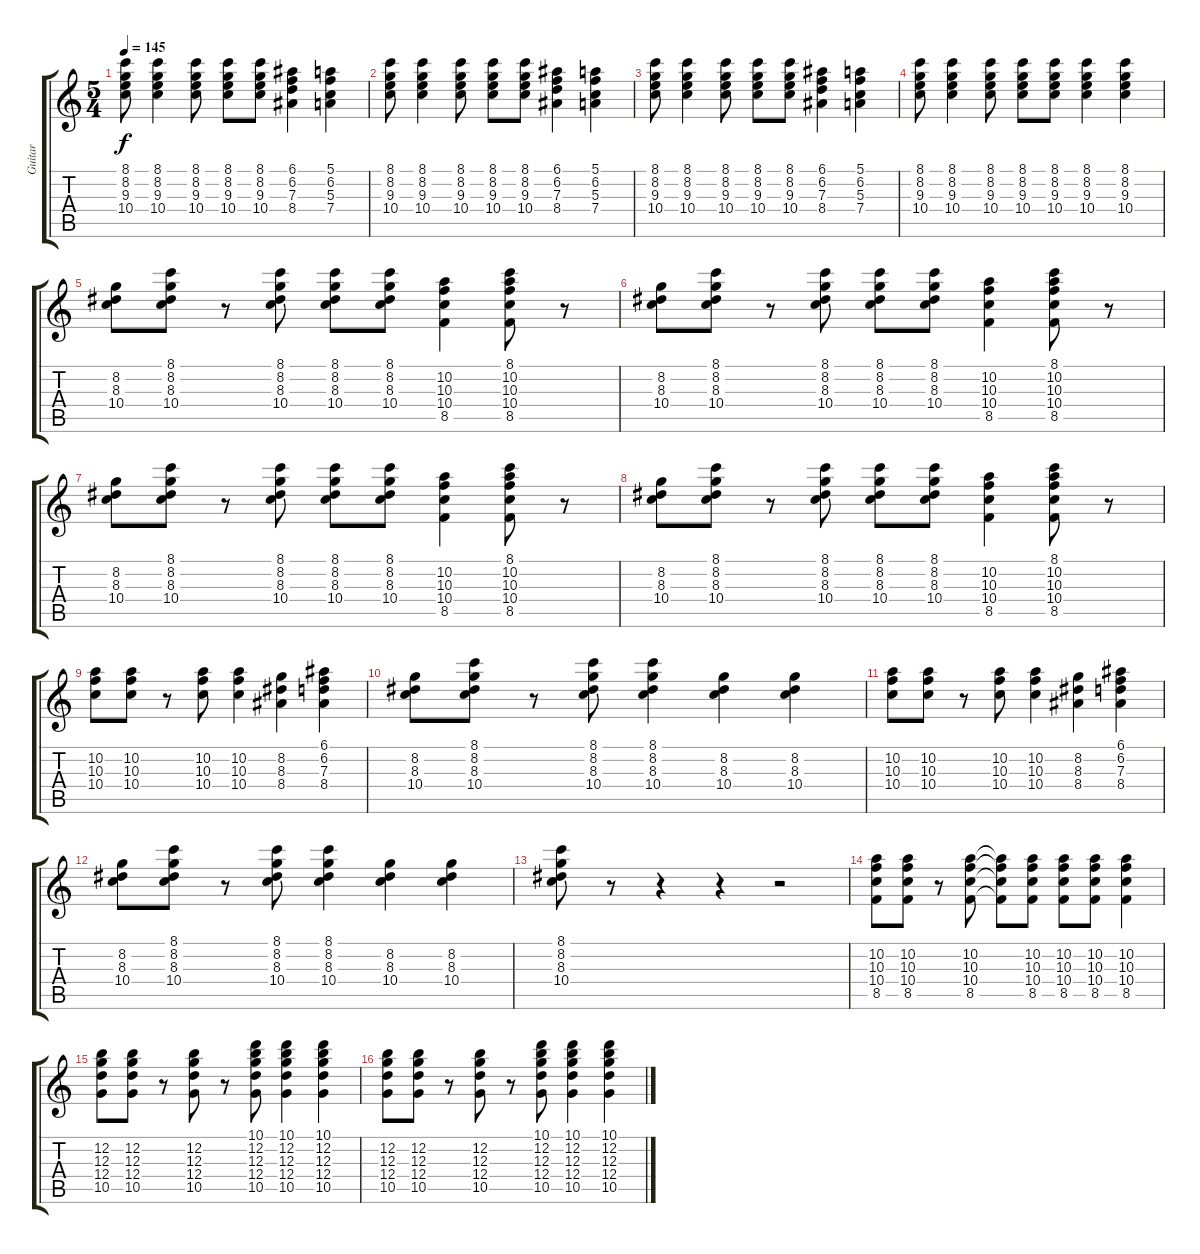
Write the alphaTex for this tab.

\track ("Guitar" "Guitar") {instrument acousticguitarnylon}
\staff {score tabs}
\tuning (E4 B3 G3 D3 A2 E2) {hide}
\ts (5 4)
\tempo 145
\clef g2
\ks c
(8.1 8.2 9.3 10.4).8{dy f} (8.1 8.2 9.3 10.4).4 (8.1 8.2 9.3 10.4).8 (8.1 8.2 9.3 10.4).8 (8.1 8.2 9.3 10.4).8 (6.1 6.2 7.3 8.4).4 (5.1 6.2 5.3 7.4).4 |
(8.1 8.2 9.3 10.4).8 (8.1 8.2 9.3 10.4).4 (8.1 8.2 9.3 10.4).8 (8.1 8.2 9.3 10.4).8 (8.1 8.2 9.3 10.4).8 (6.1 6.2 7.3 8.4).4 (5.1 6.2 5.3 7.4).4 |
(8.1 8.2 9.3 10.4).8 (8.1 8.2 9.3 10.4).4 (8.1 8.2 9.3 10.4).8 (8.1 8.2 9.3 10.4).8 (8.1 8.2 9.3 10.4).8 (6.1 6.2 7.3 8.4).4 (5.1 6.2 5.3 7.4).4 |
(8.1 8.2 9.3 10.4).8 (8.1 8.2 9.3 10.4).4 (8.1 8.2 9.3 10.4).8 (8.1 8.2 9.3 10.4).8 (8.1 8.2 9.3 10.4).8 (8.1 8.2 9.3 10.4).4 (8.1 8.2 9.3 10.4).4 |
(8.2 8.3 10.4).8 (8.1 8.2 8.3 10.4).8 r.8 (8.1 8.2 8.3 10.4).8 (8.1 8.2 8.3 10.4).8 (8.1 8.2 8.3 10.4).8 (10.2 10.3 10.4 8.5).4 (8.1 10.2 10.3 10.4 8.5).8 r.8 |
(8.2 8.3 10.4).8 (8.1 8.2 8.3 10.4).8 r.8 (8.1 8.2 8.3 10.4).8 (8.1 8.2 8.3 10.4).8 (8.1 8.2 8.3 10.4).8 (10.2 10.3 10.4 8.5).4 (8.1 10.2 10.3 10.4 8.5).8 r.8 |
(8.2 8.3 10.4).8 (8.1 8.2 8.3 10.4).8 r.8 (8.1 8.2 8.3 10.4).8 (8.1 8.2 8.3 10.4).8 (8.1 8.2 8.3 10.4).8 (10.2 10.3 10.4 8.5).4 (8.1 10.2 10.3 10.4 8.5).8 r.8 |
(8.2 8.3 10.4).8 (8.1 8.2 8.3 10.4).8 r.8 (8.1 8.2 8.3 10.4).8 (8.1 8.2 8.3 10.4).8 (8.1 8.2 8.3 10.4).8 (10.2 10.3 10.4 8.5).4 (8.1 10.2 10.3 10.4 8.5).8 r.8 |
(10.2 10.3 10.4).8 (10.2 10.3 10.4).8 r.8 (10.2 10.3 10.4).8 (10.2 10.3 10.4).4 (8.2 8.3 8.4).4 (6.1 6.2 7.3 8.4).4 |
(8.2 8.3 10.4).8 (8.1 8.2 8.3 10.4).8 r.8 (8.1 8.2 8.3 10.4).8 (8.1 8.2 8.3 10.4).4 (8.2 8.3 10.4).4 (8.2 8.3 10.4).4 |
(10.2 10.3 10.4).8 (10.2 10.3 10.4).8 r.8 (10.2 10.3 10.4).8 (10.2 10.3 10.4).4 (8.2 8.3 8.4).4 (6.1 6.2 7.3 8.4).4 |
(8.2 8.3 10.4).8 (8.1 8.2 8.3 10.4).8 r.8 (8.1 8.2 8.3 10.4).8 (8.1 8.2 8.3 10.4).4 (8.2 8.3 10.4).4 (8.2 8.3 10.4).4 |
(8.1 8.2 8.3 10.4).8 r.8 r.4 r.4 r.2 |
(10.2 10.3 10.4 8.5).8 (10.2 10.3 10.4 8.5).8 r.8 (10.2 10.3 10.4 8.5).8 (10.2{t} 10.3{t} 10.4{t} 8.5{t}).8 (10.2 10.3 10.4 8.5).8 (10.2 10.3 10.4 8.5).8 (10.2 10.3 10.4 8.5).8 (10.2 10.3 10.4 8.5).4 |
(12.2 12.3 12.4 10.5).8 (12.2 12.3 12.4 10.5).8 r.8 (12.2 12.3 12.4 10.5).8 r.8 (10.1 12.2 12.3 12.4 10.5).8 (10.1 12.2 12.3 12.4 10.5).4 (10.1 12.2 12.3 12.4 10.5).4 |
(12.2 12.3 12.4 10.5).8 (12.2 12.3 12.4 10.5).8 r.8 (12.2 12.3 12.4 10.5).8 r.8 (10.1 12.2 12.3 12.4 10.5).8 (10.1 12.2 12.3 12.4 10.5).4 (10.1 12.2 12.3 12.4 10.5).4
